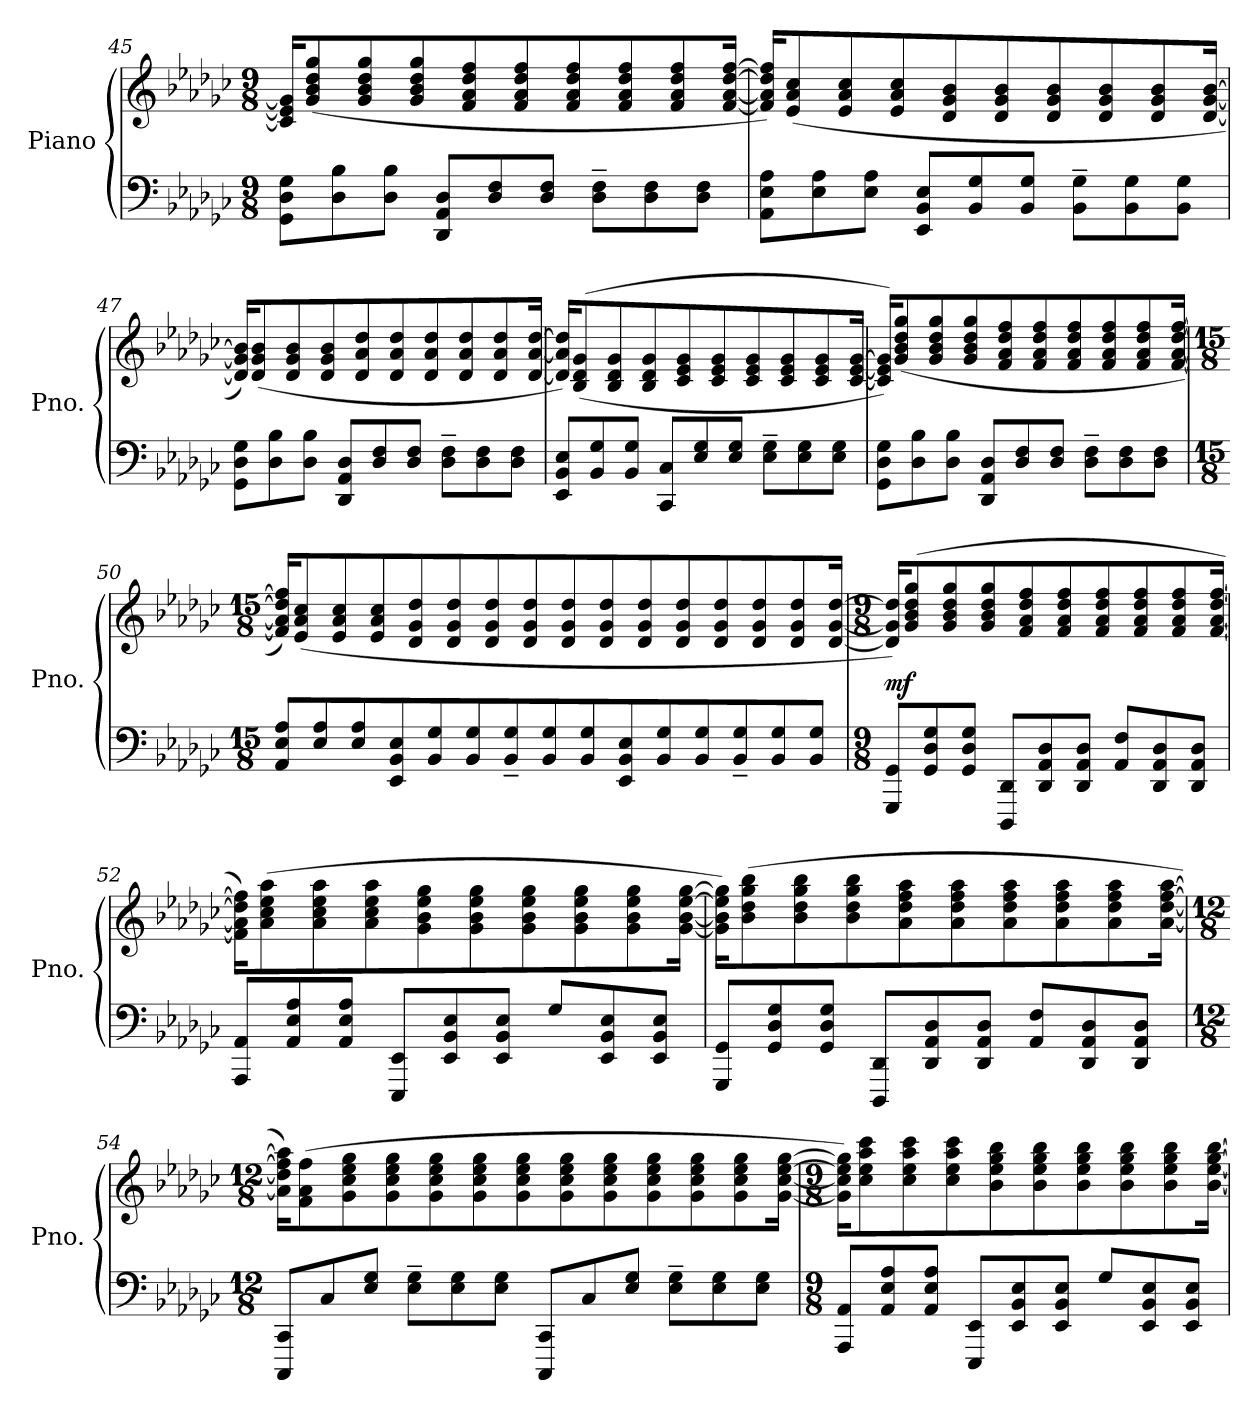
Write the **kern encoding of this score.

**kern	**kern	**dynam
*part1	*part1	*part1
*staff2	*staff1	*staff1/2
*I"Piano	*	*
*I'Pno.	*	*
*clefF4	*clefG2	*
*k[b-e-a-d-g-c-]	*k[b-e-a-d-g-c-]	*
*M9/8	*M9/8	*
=45	=45	=45
8GG-\ 8D-\ 8G-\L	16c-/] 16e-/] 16g-/]KL	.
.	(>8g-/ 8b-/ 8dd-/ 8gg-/	.
8D-\ 8B-\	.	.
.	8g-/ 8b-/ 8dd-/ 8gg-/	.
8D-\ 8B-\J	.	.
.	8g-/ 8b-/ 8dd-/ 8gg-/	.
8DD-/ 8AA-/ 8D-/L	.	.
.	8f/ 8a-/ 8dd-/ 8ff/	.
8D-/ 8F/	.	.
.	8f/ 8a-/ 8dd-/ 8ff/	.
8D-/ 8F/J	.	.
.	8f/ 8a-/ 8dd-/ 8ff/	.
8D-\~ 8F\~L	.	.
.	8f/ 8a-/ 8dd-/ 8ff/	.
8D-\ 8F\	.	.
.	8f/ 8a-/ 8dd-/ 8ff/	.
8D-\ 8F\J	.	.
.	[16f/ [16a-/ [16dd-/ [16ff/Jk	.
=46	=46	=46
8AA-\ 8E-\ 8A-\L	16f/] 16a-/] 16dd-/] 16ff/]KL)	.
.	(>8e-/ 8a-/ 8cc-/	.
8E-\ 8A-\	.	.
.	8e-/ 8a-/ 8cc-/	.
8E-\ 8A-\J	.	.
.	8e-/ 8a-/ 8cc-/	.
8EE-/ 8BB-/ 8E-/L	.	.
.	8d-/ 8g-/ 8b-/	.
8BB-/ 8G-/	.	.
.	8d-/ 8g-/ 8b-/	.
8BB-/ 8G-/J	.	.
.	8d-/ 8g-/ 8b-/	.
8BB-\~ 8G-\~L	.	.
.	8d-/ 8g-/ 8b-/	.
8BB-\ 8G-\	.	.
.	8d-/ 8g-/ 8b-/	.
8BB-\ 8G-\J	.	.
.	[16d-/ [16g-/ [16b-/Jk	.
!!LO:LB:g=z
=47	=47	=47
8GG-\ 8D-\ 8G-\L	16d-/] 16g-/] 16b-/]KL)	.
.	(>8d-/ 8g-/ 8b-/	.
8D-\ 8B-\	.	.
.	8d-/ 8g-/ 8b-/	.
8D-\ 8B-\J	.	.
.	8d-/ 8g-/ 8b-/	.
8DD-/ 8AA-/ 8D-/L	.	.
.	8d-/ 8a-/ 8dd-/	.
8D-/ 8F/	.	.
.	8d-/ 8a-/ 8dd-/	.
8D-/ 8F/J	.	.
.	8d-/ 8a-/ 8dd-/	.
8D-\~ 8F\~L	.	.
.	8d-/ 8a-/ 8dd-/	.
8D-\ 8F\	.	.
.	8d-/ 8a-/ 8dd-/	.
8D-\ 8F\J	.	.
.	[16d-/ [16a-/ [16dd-/Jk	.
=48	=48	=48
8EE-/ 8BB-/ 8E-/L	16d-/] 16a-/] 16dd-/]KL)	.
.	(>(>8B-/ 8d-/ 8g-/	.
8BB-/ 8G-/	.	.
.	8B-/ 8d-/ 8g-/	.
8BB-/ 8G-/J	.	.
.	8B-/ 8d-/ 8g-/	.
8CC-/ 8C-/L	.	.
.	8c-/ 8e-/ 8g-/	.
8E-/ 8G-/	.	.
.	8c-/ 8e-/ 8g-/	.
8E-/ 8G-/J	.	.
.	8c-/ 8e-/ 8g-/	.
8E-\~ 8G-\~L	.	.
.	8c-/ 8e-/ 8g-/	.
8E-\ 8G-\	.	.
.	8c-/ 8e-/ 8g-/	.
8E-\ 8G-\J	.	.
.	[16c-/ [16e-/ [16g-/Jk	.
=49	=49	=49
8GG-\ 8D-\ 8G-\L	16c-/] 16e-/] 16g-/]KL))	.
.	(>8g-/ 8b-/ 8dd-/ 8gg-/	.
8D-\ 8B-\	.	.
.	8g-/ 8b-/ 8dd-/ 8gg-/	.
8D-\ 8B-\J	.	.
.	8g-/ 8b-/ 8dd-/ 8gg-/	.
8DD-/ 8AA-/ 8D-/L	.	.
.	8f/ 8a-/ 8dd-/ 8ff/	.
8D-/ 8F/	.	.
.	8f/ 8a-/ 8dd-/ 8ff/	.
8D-/ 8F/J	.	.
.	8f/ 8a-/ 8dd-/ 8ff/	.
8D-\~ 8F\~L	.	.
.	8f/ 8a-/ 8dd-/ 8ff/	.
8D-\ 8F\	.	.
.	8f/ 8a-/ 8dd-/ 8ff/	.
8D-\ 8F\J	.	.
.	[16f/ [16a-/ [16dd-/ [16ff/Jk	.
!!LO:LB:g=z
=50	=50	=50
*M15/8	*M15/8	*
8AA-/ 8E-/ 8A-/L	16f/] 16a-/] 16dd-/] 16ff/]KL)	.
.	(>8e-/ 8a-/ 8cc-/	.
8E-/ 8A-/	.	.
.	8e-/ 8a-/ 8cc-/	.
8E-/ 8A-/	.	.
.	8e-/ 8a-/ 8cc-/	.
8EE-/ 8BB-/ 8E-/	.	.
.	8d-/ 8g-/ 8dd-/	.
8BB-/ 8G-/	.	.
.	8d-/ 8g-/ 8dd-/	.
8BB-/ 8G-/	.	.
.	8d-/ 8g-/ 8dd-/	.
8BB-/~ 8G-/~	.	.
.	8d-/ 8g-/ 8dd-/	.
8BB-/ 8G-/	.	.
.	8d-/ 8g-/ 8dd-/	.
8BB-/ 8G-/	.	.
.	8d-/ 8g-/ 8dd-/	.
8EE-/ 8BB-/ 8E-/	.	.
.	8d-/ 8g-/ 8dd-/	.
8BB-/ 8G-/	.	.
.	8d-/ 8g-/ 8dd-/	.
8BB-/ 8G-/	.	.
.	8d-/ 8g-/ 8dd-/	.
8BB-/~ 8G-/~	.	.
.	8d-/ 8g-/ 8dd-/	.
8BB-/ 8G-/	.	.
.	8d-/ 8g-/ 8dd-/	.
8BB-/ 8G-/J	.	.
.	[16d-/ [16g-/ [16dd-/Jk	.
=51	=51	=51
*M9/8	*M9/8	*
!	!	!LO:DY:a=2
8GGG-/ 8GG-/L	16d-/] 16g-/] 16dd-/]KL)	mf
.	(>8g-/ 8b-/ 8dd-/ 8gg-/	.
8GG-/ 8D-/ 8G-/	.	.
.	8g-/ 8b-/ 8dd-/ 8gg-/	.
8GG-/ 8D-/ 8G-/J	.	.
.	8g-/ 8b-/ 8dd-/ 8gg-/	.
8DDD-/ 8DD-/L	.	.
.	8f/ 8a-/ 8dd-/ 8ff/	.
8DD-/ 8AA-/ 8D-/	.	.
.	8f/ 8a-/ 8dd-/ 8ff/	.
8DD-/ 8AA-/ 8D-/J	.	.
.	8f/ 8a-/ 8dd-/ 8ff/	.
8AA-/ 8F/L	.	.
.	8f/ 8a-/ 8dd-/ 8ff/	.
8DD-/ 8AA-/ 8D-/	.	.
.	8f/ 8a-/ 8dd-/ 8ff/	.
8DD-/ 8AA-/ 8D-/J	.	.
.	[16f/ [16a-/ [16dd-/ [16ff/Jk	.
=52	=52	=52
8AAA-/ 8AA-/L	16f\] 16a-\] 16dd-\] 16ff\]KL)	.
.	(8a-\ 8cc-\ 8ee-\ 8aa-\	.
8AA-/ 8E-/ 8A-/	.	.
.	8a-\ 8cc-\ 8ee-\ 8aa-\	.
8AA-/ 8E-/ 8A-/J	.	.
.	8a-\ 8cc-\ 8ee-\ 8aa-\	.
8EEE-/ 8EE-/L	.	.
.	8g-\ 8b-\ 8ee-\ 8gg-\	.
8EE-/ 8BB-/ 8E-/	.	.
.	8g-\ 8b-\ 8ee-\ 8gg-\	.
8EE-/ 8BB-/ 8E-/J	.	.
.	8g-\ 8b-\ 8ee-\ 8gg-\	.
8G-/L	.	.
.	8g-\ 8b-\ 8ee-\ 8gg-\	.
8EE-/ 8BB-/ 8E-/	.	.
.	8g-\ 8b-\ 8ee-\ 8gg-\	.
8EE-/ 8BB-/ 8E-/J	.	.
.	[16g-\ [16b-\ [16ee-\ [16gg-\Jk	.
!!LO:LB:g=z
=53	=53	=53
8GGG-/ 8GG-/L	16g-\] 16b-\] 16ee-\] 16gg-\]KL)	.
.	(8b-\ 8dd-\ 8gg-\ 8bb-\	.
8GG-/ 8D-/ 8G-/	.	.
.	8b-\ 8dd-\ 8gg-\ 8bb-\	.
8GG-/ 8D-/ 8G-/J	.	.
.	8b-\ 8dd-\ 8gg-\ 8bb-\	.
8DDD-/ 8DD-/L	.	.
.	8a-\ 8dd-\ 8ff\ 8aa-\	.
8DD-/ 8AA-/ 8D-/	.	.
.	8a-\ 8dd-\ 8ff\ 8aa-\	.
8DD-/ 8AA-/ 8D-/J	.	.
.	8a-\ 8dd-\ 8ff\ 8aa-\	.
8AA-/ 8F/L	.	.
.	8a-\ 8dd-\ 8ff\ 8aa-\	.
8DD-/ 8AA-/ 8D-/	.	.
.	8a-\ 8dd-\ 8ff\ 8aa-\	.
8DD-/ 8AA-/ 8D-/J	.	.
.	[16a-\ [16dd-\ [16ff\ [16aa-\Jk	.
=54	=54	=54
*M12/8	*M12/8	*
8CCC-/ 8CC-/L	16a-\] 16dd-\] 16ff\] 16aa-\]KL)	.
.	(8f\ 8a-\ 8ff\	.
8C-/	.	.
.	8g-\ 8cc-\ 8ee-\ 8gg-\	.
8E-/ 8G-/J	.	.
.	8g-\ 8cc-\ 8ee-\ 8gg-\	.
8E-\~ 8G-\~L	.	.
.	8g-\ 8cc-\ 8ee-\ 8gg-\	.
8E-\ 8G-\	.	.
.	8g-\ 8cc-\ 8ee-\ 8gg-\	.
8E-\ 8G-\J	.	.
.	8g-\ 8cc-\ 8ee-\ 8gg-\	.
8CCC-/ 8CC-/L	.	.
.	8g-\ 8cc-\ 8ee-\ 8gg-\	.
8C-/	.	.
.	8g-\ 8cc-\ 8ee-\ 8gg-\	.
8E-/ 8G-/J	.	.
.	8g-\ 8cc-\ 8ee-\ 8gg-\	.
8E-\~ 8G-\~L	.	.
.	8g-\ 8cc-\ 8ee-\ 8gg-\	.
8E-\ 8G-\	.	.
.	8g-\ 8cc-\ 8ee-\ 8gg-\	.
8E-\ 8G-\J	.	.
.	[16g-\ [16cc-\ [16ee-\ [16gg-\Jk	.
=55	=55	=55
*M9/8	*M9/8	*
8AAA-/ 8AA-/L	16g-\] 16cc-\] 16ee-\] 16gg-\]KL)	.
.	8cc-\ 8ee-\ 8aa-\ 8ccc-\	.
8AA-/ 8E-/ 8A-/	.	.
.	8cc-\ 8ee-\ 8aa-\ 8ccc-\	.
8AA-/ 8E-/ 8A-/J	.	.
.	8cc-\ 8ee-\ 8aa-\ 8ccc-\	.
8EEE-/ 8EE-/L	.	.
.	8b-\ 8ee-\ 8gg-\ 8bb-\	.
8EE-/ 8BB-/ 8E-/	.	.
.	8b-\ 8ee-\ 8gg-\ 8bb-\	.
8EE-/ 8BB-/ 8E-/J	.	.
.	8b-\ 8ee-\ 8gg-\ 8bb-\	.
8G-/L	.	.
.	8b-\ 8ee-\ 8gg-\ 8bb-\	.
8EE-/ 8BB-/ 8E-/	.	.
.	8b-\ 8ee-\ 8gg-\ 8bb-\	.
8EE-/ 8BB-/ 8E-/J	.	.
.	[16b-\ [16ee-\ [16gg-\ [16bb-\Jk	.
=	=	=
*-	*-	*-
